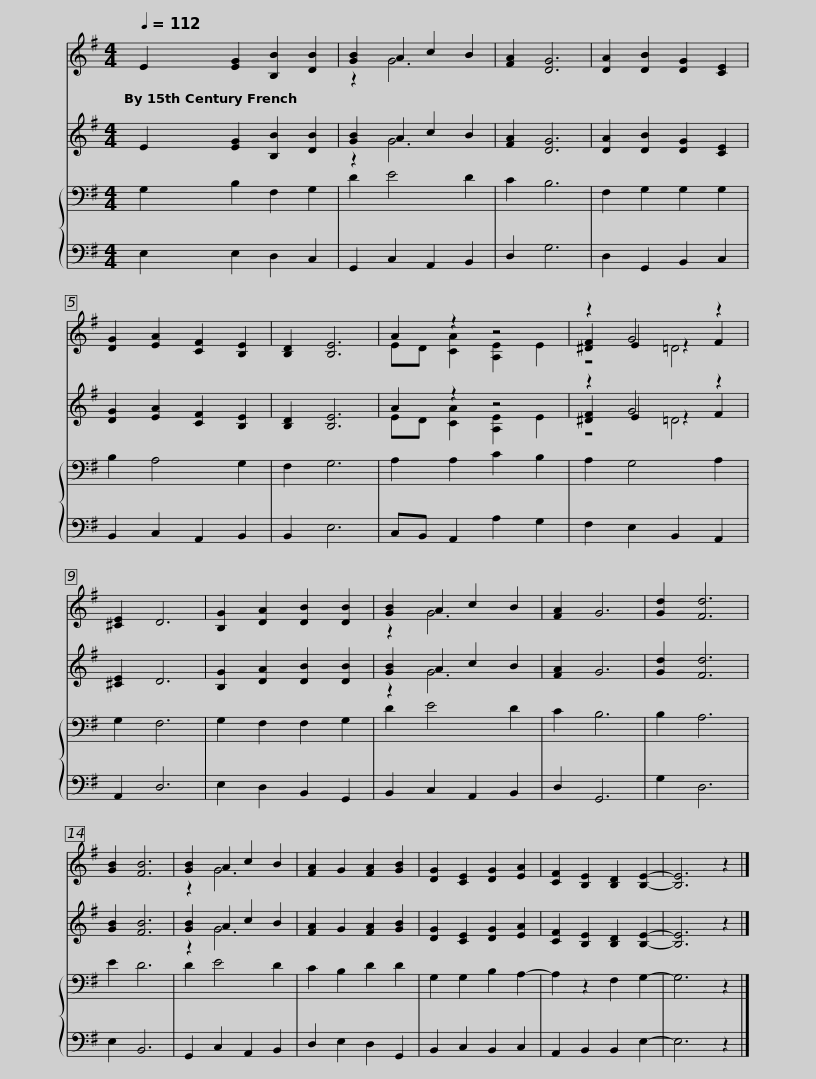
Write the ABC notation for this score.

X:1
%%score ( 1 2 3 ) ( 4 5 6 ) { 7 | 8 }
L:1/8
Q:1/4=112
M:4/4
I:linebreak $
K:G
V:1 treble
V:2 treble
V:3 treble
V:4 treble
V:5 treble
V:6 treble
V:7 bass
V:8 bass
V:1
 E2 [EG]2 [B,B]2 [DB]2 | [GB]2 A2 c2 B2 | [FA]2 [DG]6 | [DA]2 [DB]2 [DG]2 [CE]2 | [DG]2 [EA]2 [CF]2 [B,E]2 |$ %5
 [B,D]2 [B,E]6 | A2 z2 z4 | z2 G4 z2 | [^CE]2 D6 | [B,G]2 [DA]2 [DB]2 [DB]2 | %10
 [GB]2 A2 c2 B2 | [FA]2 G6 | [Gd]2 [Fd]6 | [GB]2 [FB]6 |$ [GB]2 A2 c2 B2 | %15
 [FA]2 G2 [FA]2 [GB]2 | [DG]2 [CE]2 [DG]2 [EA]2 | [CF]2 [B,E]2 [B,D]2 [B,E]2- | [B,E]6 z2 |] %19
V:2
 x8 | z2 G6 | x8 | x8 | x8 |$ %5
 x8 | ED [CA]2 [A,E]2 E2 | [^DF]2 E2 z2 F2 | x8 | x8 | %10
 z2 G6 | x8 | x8 | x8 |$ z2 G6 | %15
 x8 | x8 | x8 | x8 |] %19
V:3
 x8 | x8 | x8 | x8 | x8 |$ %5
 x8 | x8 | z4 =D4 | x8 | x8 | %10
 x8 | x8 | x8 | x8 |$ x8 | %15
 x8 | x8 | x8 | x8 |] %19
V:4
 E2 [EG]2 [B,B]2 [DB]2 | [GB]2 A2 c2 B2 | [FA]2 [DG]6 | [DA]2 [DB]2 [DG]2 [CE]2 | [DG]2 [EA]2 [CF]2 [B,E]2 |$ %5
 [B,D]2 [B,E]6 | A2 z2 z4 | z2 G4 z2 | [^CE]2 D6 | [B,G]2 [DA]2 [DB]2 [DB]2 | %10
 [GB]2 A2 c2 B2 | [FA]2 G6 | [Gd]2 [Fd]6 | [GB]2 [FB]6 |$ [GB]2 A2 c2 B2 | %15
 [FA]2 G2 [FA]2 [GB]2 | [DG]2 [CE]2 [DG]2 [EA]2 | [CF]2 [B,E]2 [B,D]2 [B,E]2- | [B,E]6 z2 |] %19
V:5
 x8 | z2 G6 | x8 | x8 | x8 |$ %5
 x8 | ED [CA]2 [A,E]2 E2 | [^DF]2 E2 z2 F2 | x8 | x8 | %10
 z2 G6 | x8 | x8 | x8 |$ z2 G6 | %15
 x8 | x8 | x8 | x8 |] %19
V:6
 x8 | x8 | x8 | x8 | x8 |$ %5
 x8 | x8 | z4 =D4 | x8 | x8 | %10
 x8 | x8 | x8 | x8 |$ x8 | %15
 x8 | x8 | x8 | x8 |] %19
V:7
 G,2 B,2 F,2 G,2 | D2 E4 D2 | C2 B,6 | F,2 G,2 G,2 G,2 | B,2 A,4 G,2 |$ %5
 F,2 G,6 | A,2 A,2 C2 B,2 | A,2 G,4 A,2 | G,2 F,6 | G,2 F,2 F,2 G,2 | %10
 D2 E4 D2 | C2 B,6 | B,2 A,6 | E2 D6 |$ D2 E4 D2 | %15
 C2 B,2 D2 D2 | G,2 G,2 B,2 A,2- | A,2 z2 F,2 G,2- | G,6 z2 |] %19
V:8
 E,2 E,2 D,2 C,2 | G,,2 C,2 A,,2 B,,2 | D,2 G,6 | D,2 G,,2 B,,2 C,2 | B,,2 C,2 A,,2 B,,2 |$ %5
 B,,2 E,6 | C,B,, A,,2 A,2 G,2 | F,2 E,2 B,,2 A,,2 | A,,2 D,6 | E,2 D,2 B,,2 G,,2 | %10
 B,,2 C,2 A,,2 B,,2 | D,2 G,,6 | G,2 D,6 | E,2 B,,6 |$ G,,2 C,2 A,,2 B,,2 | %15
 D,2 E,2 D,2 G,,2 | B,,2 C,2 B,,2 C,2 | A,,2 B,,2 B,,2 E,2- | E,6 z2 |] %19
